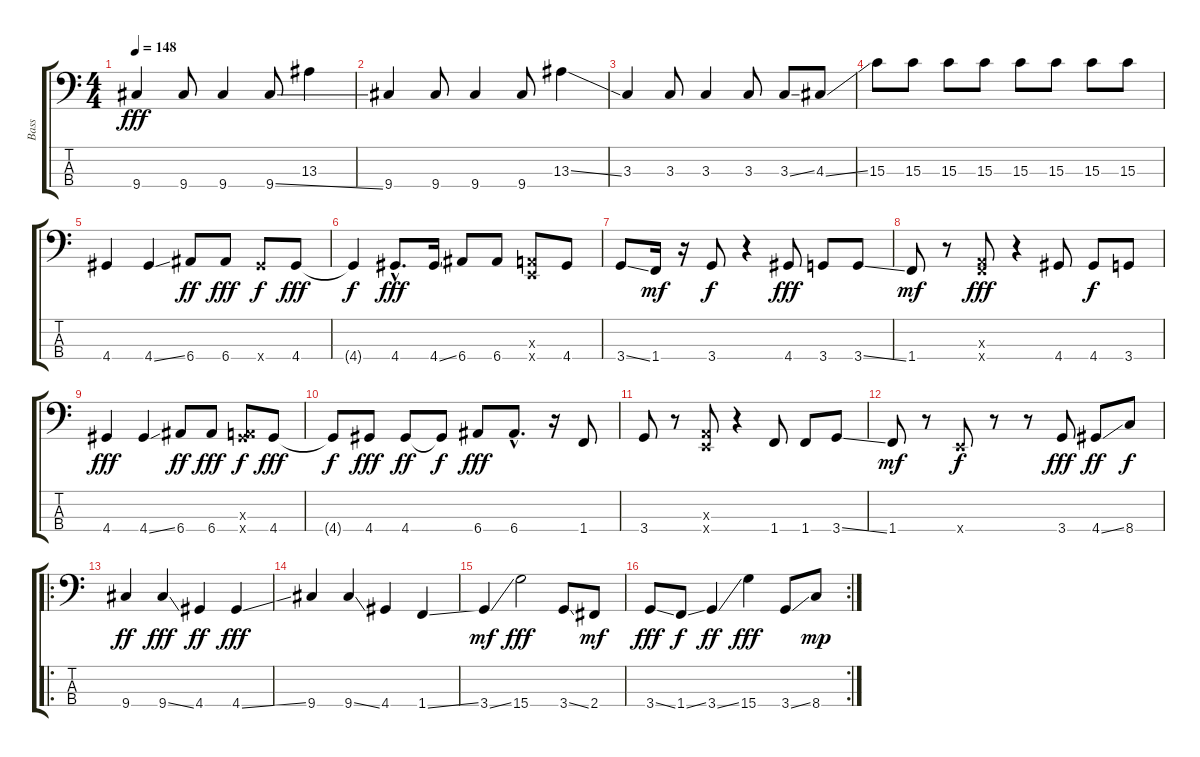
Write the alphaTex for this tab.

\track ("Bass" "Bass") {instrument electricbassfinger}
\staff {score tabs}
\tuning (G2 D2 A1 E1) {hide}
\ts (4 4)
\tempo 148
\clef f4
\ks c
9.4.4{dy fff} 9.4.8 9.4.4 9.4{ss}.8 13.3.4 |
9.4.4 9.4.8 9.4.4 9.4.8 13.3{ss}.4 |
3.3.4 3.3.8 3.3.4 3.3.8 3.3{ss}.8 4.3{ss}.8 |
15.3.8 15.3.8 15.3.8 15.3.8 15.3.8 15.3.8 15.3.8 15.3.8 |
4.4.4 4.4{ss}.4 6.4.8{dy ff} 6.4.8{dy fff} 4.4{x}.8{dy f} 4.4.8{dy fff} |
4.4{t}.4{dy f} 4.4{hac}.8{d dy fff} 4.4{ss}.16 6.4.8 6.4.8 (0.3{x} 0.4{x}).8 4.4.8 |
3.4{ss}.8 1.4.16{dy mf} r.16 3.4.8{dy f} r.4 4.4.8{dy fff} 3.4.8 3.4{ss}.8 |
1.4.8{dy mf} r.8 (0.3{x} 1.4{x}).8{dy fff} r.4 4.4.8 4.4.8{dy f} 3.4.8 |
4.4.4{dy fff} 4.4{ss}.4 6.4.8{dy ff} 6.4.8{dy fff} (0.3{x} 4.4{x}).8{dy f} 4.4.8{dy fff} |
4.4{t}.8{dy f} 4.4.8{dy fff} 4.4.8{dy ff} 4.4{t}.8{dy f} 6.4.8{dy fff} 6.4{hac}.8{d} r.16 1.4.8 |
3.4.8 r.8 (0.3{x} 0.4{x}).8 r.4 1.4.8 1.4.8 3.4{ss}.8 |
1.4.8{dy mf} r.8 0.4{x}.8{dy f} r.8 r.8 3.4.8{dy fff} 4.4{ss}.8{dy ff} 8.4.8{dy f} |
\ro
9.4.4{dy ff} 9.4{ss}.4{dy fff} 4.4.4{dy ff} 4.4{ss}.4{dy fff} |
9.4.4 9.4{ss}.4 4.4.4 1.4{ss}.4 |
3.4{ss}.4{dy mf} 15.4.2{dy fff} 3.4{ss}.8 2.4.8{dy mf} |
\rc 2
3.4{ss}.8{dy fff} 1.4{ss}.8{dy f} 3.4{ss}.4{dy ff} 15.4.4{dy fff} 3.4{ss}.8 8.4.8{dy mp}
